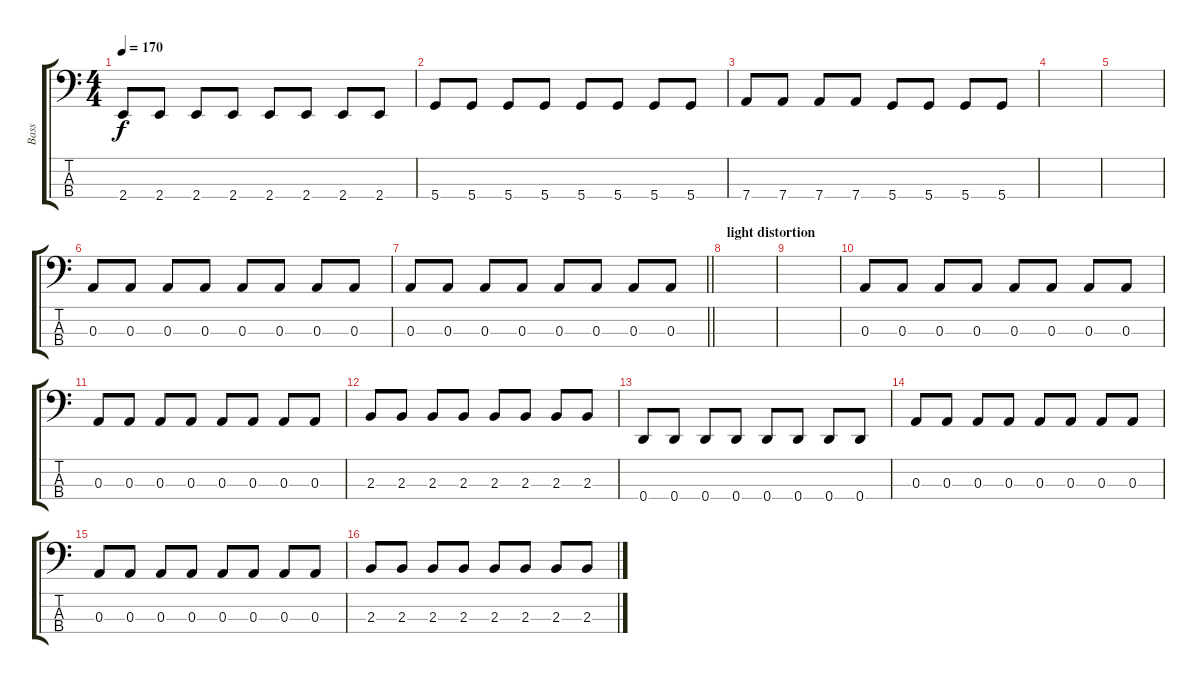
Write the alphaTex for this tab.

\track ("Bass" "Bass") {instrument electricbasspick}
\staff {score tabs}
\tuning (G2 D2 A1 D1) {hide}
\ts (4 4)
\tempo 170
\clef f4
\ks c
2.4.8{dy f} 2.4.8 2.4.8 2.4.8 2.4.8 2.4.8 2.4.8 2.4.8 |
5.4.8 5.4.8 5.4.8 5.4.8 5.4.8 5.4.8 5.4.8 5.4.8 |
7.4.8 7.4.8 7.4.8 7.4.8 5.4.8 5.4.8 5.4.8 5.4.8 |
|
|
0.3.8 0.3.8 0.3.8 0.3.8 0.3.8 0.3.8 0.3.8 0.3.8 |
\barLineRight lightlight
0.3.8 0.3.8 0.3.8 0.3.8 0.3.8 0.3.8 0.3.8 0.3.8 |
\section ("" "light distortion")
|
|
0.3.8 0.3.8 0.3.8 0.3.8 0.3.8 0.3.8 0.3.8 0.3.8 |
0.3.8 0.3.8 0.3.8 0.3.8 0.3.8 0.3.8 0.3.8 0.3.8 |
2.3.8 2.3.8 2.3.8 2.3.8 2.3.8 2.3.8 2.3.8 2.3.8 |
0.4.8 0.4.8 0.4.8 0.4.8 0.4.8 0.4.8 0.4.8 0.4.8 |
0.3.8 0.3.8 0.3.8 0.3.8 0.3.8 0.3.8 0.3.8 0.3.8 |
0.3.8 0.3.8 0.3.8 0.3.8 0.3.8 0.3.8 0.3.8 0.3.8 |
2.3.8 2.3.8 2.3.8 2.3.8 2.3.8 2.3.8 2.3.8 2.3.8
